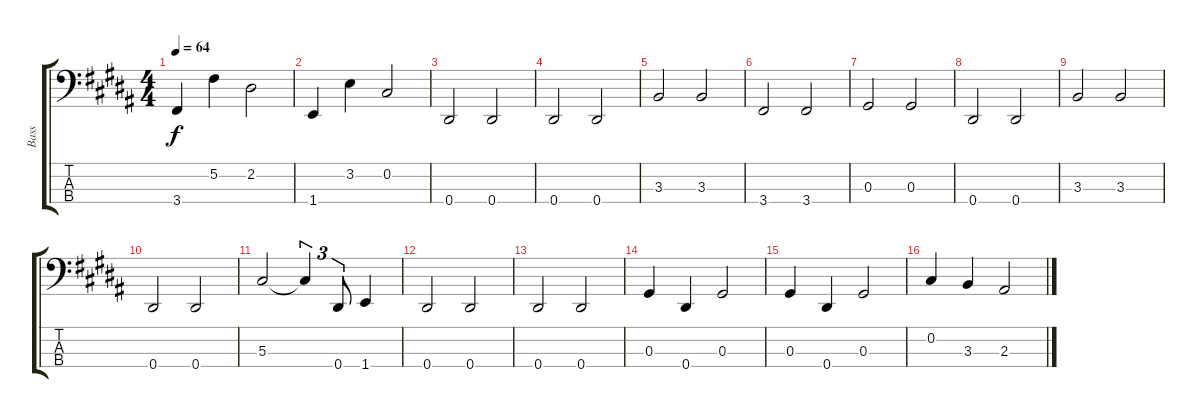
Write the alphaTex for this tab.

\track ("Bass" "Bass") {instrument electricbassfinger}
\staff {score tabs}
\tuning (Gb2 Db2 Ab1 Eb1) {hide}
\ts (4 4)
\tempo 64
\clef f4
\ks g#minor
3.4.4{dy f} 5.2.4 2.2.2 |
1.4.4 3.2.4 0.2.2 |
0.4.2 0.4.2 |
0.4.2 0.4.2 |
3.3.2 3.3.2 |
3.4.2 3.4.2 |
0.3.2 0.3.2 |
0.4.2 0.4.2 |
3.3.2 3.3.2 |
0.4.2 0.4.2 |
5.3.2 5.3{t}.4{tu (3 2)} 0.4.8{tu (3 2)} 1.4.4 |
0.4.2 0.4.2 |
0.4.2 0.4.2 |
0.3.4 0.4.4 0.3.2 |
0.3.4 0.4.4 0.3.2 |
0.2.4 3.3.4 2.3.2
